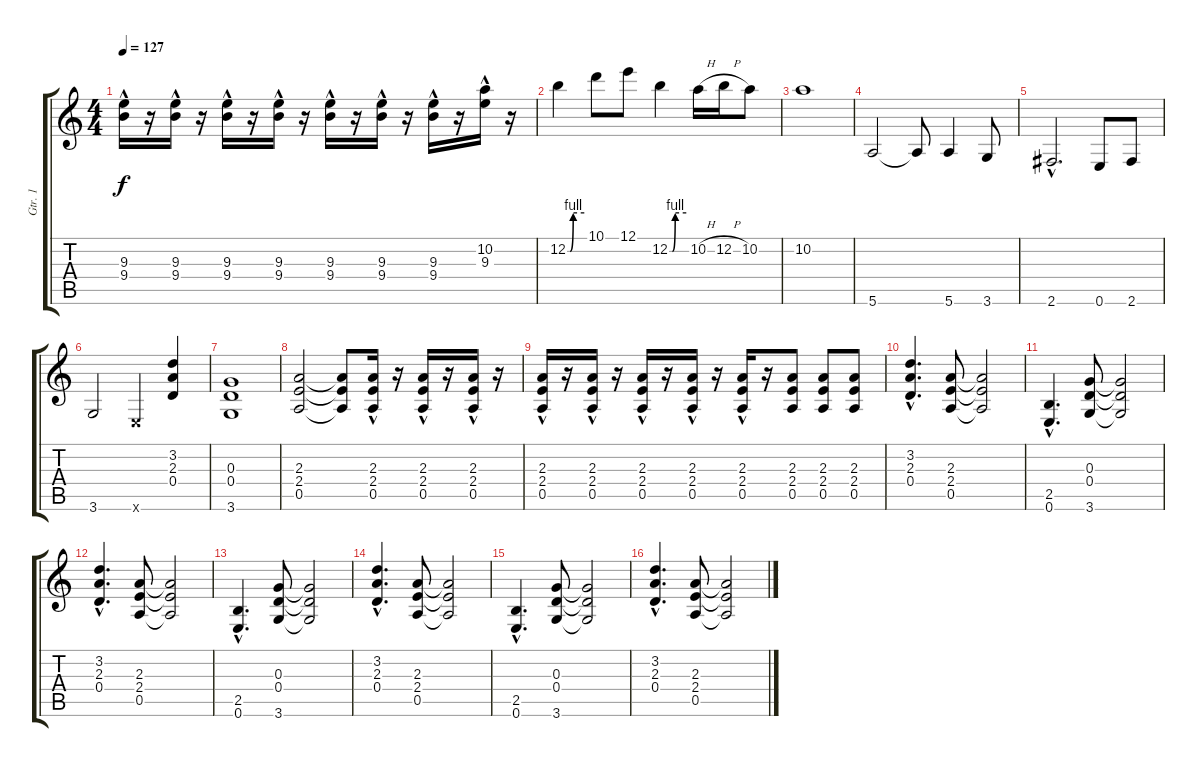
\track ("Gtr. 1" "Gtr. 1") {instrument overdrivenguitar}
\staff {score tabs}
\tuning (E4 B3 G3 D3 A2 E2) {hide}
\ts (4 4)
\tempo 127
\clef g2
\ks c
(9.3{hac} 9.4{hac}).16{dy f} r.16 (9.3{hac} 9.4{hac}).16 r.16 (9.3{hac} 9.4{hac}).16 r.16 (9.3{hac} 9.4{hac}).16 r.16 (9.3{hac} 9.4{hac}).16 r.16 (9.3{hac} 9.4{hac}).16 r.16 (9.3{hac} 9.4{hac}).16 r.16 (10.2{hac} 9.3{hac}).16 r.16 |
12.2{be (custom 0 0 9 0 20 4 60 4)}.4 10.1.8 12.1.8 12.2{be (custom 0 0 10 0 20 4 60 4)}.4 10.2{h}.16 12.2{h}.16 10.2.8 |
10.2.1 |
5.6.2 5.6{t}.8 5.6.4 3.6.8 |
2.6{hac}.2{d} 0.6.8 2.6.8 |
3.6.2 0.6{x}.4 (3.2 2.3 0.4).4 |
(0.3 0.4 3.6).1 |
(2.3 2.4 0.5).2 (2.3{t} 2.4{t} 0.5{t}).8 (2.3{hac} 2.4{hac} 0.5{hac}).16 r.16 (2.3{hac} 2.4{hac} 0.5{hac}).16 r.16 (2.3{hac} 2.4{hac} 0.5{hac}).16 r.16 |
(2.3{hac} 2.4{hac} 0.5{hac}).16 r.16 (2.3{hac} 2.4{hac} 0.5{hac}).16 r.16 (2.3{hac} 2.4{hac} 0.5{hac}).16 r.16 (2.3{hac} 2.4{hac} 0.5{hac}).16 r.16 (2.3{hac} 2.4{hac} 0.5{hac}).16 r.16 (2.3 2.4 0.5).8 (2.3 2.4 0.5).8 (2.3 2.4 0.5).8 |
(3.2{hac} 2.3{hac} 0.4{hac}).4{d} (2.3 2.4 0.5).8 (2.3{t} 2.4{t} 0.5{t}).2 |
(2.5{hac} 0.6{hac}).4{d} (0.3 0.4 3.6).8 (0.3{t} 0.4{t} 3.6{t}).2 |
(3.2{hac} 2.3{hac} 0.4{hac}).4{d} (2.3 2.4 0.5).8 (2.3{t} 2.4{t} 0.5{t}).2 |
(2.5{hac} 0.6{hac}).4{d} (0.3 0.4 3.6).8 (0.3{t} 0.4{t} 3.6{t}).2 |
(3.2{hac} 2.3{hac} 0.4{hac}).4{d} (2.3 2.4 0.5).8 (2.3{t} 2.4{t} 0.5{t}).2 |
(2.5{hac} 0.6{hac}).4{d} (0.3 0.4 3.6).8 (0.3{t} 0.4{t} 3.6{t}).2 |
(3.2{hac} 2.3{hac} 0.4{hac}).4{d} (2.3 2.4 0.5).8 (2.3{t} 2.4{t} 0.5{t}).2
